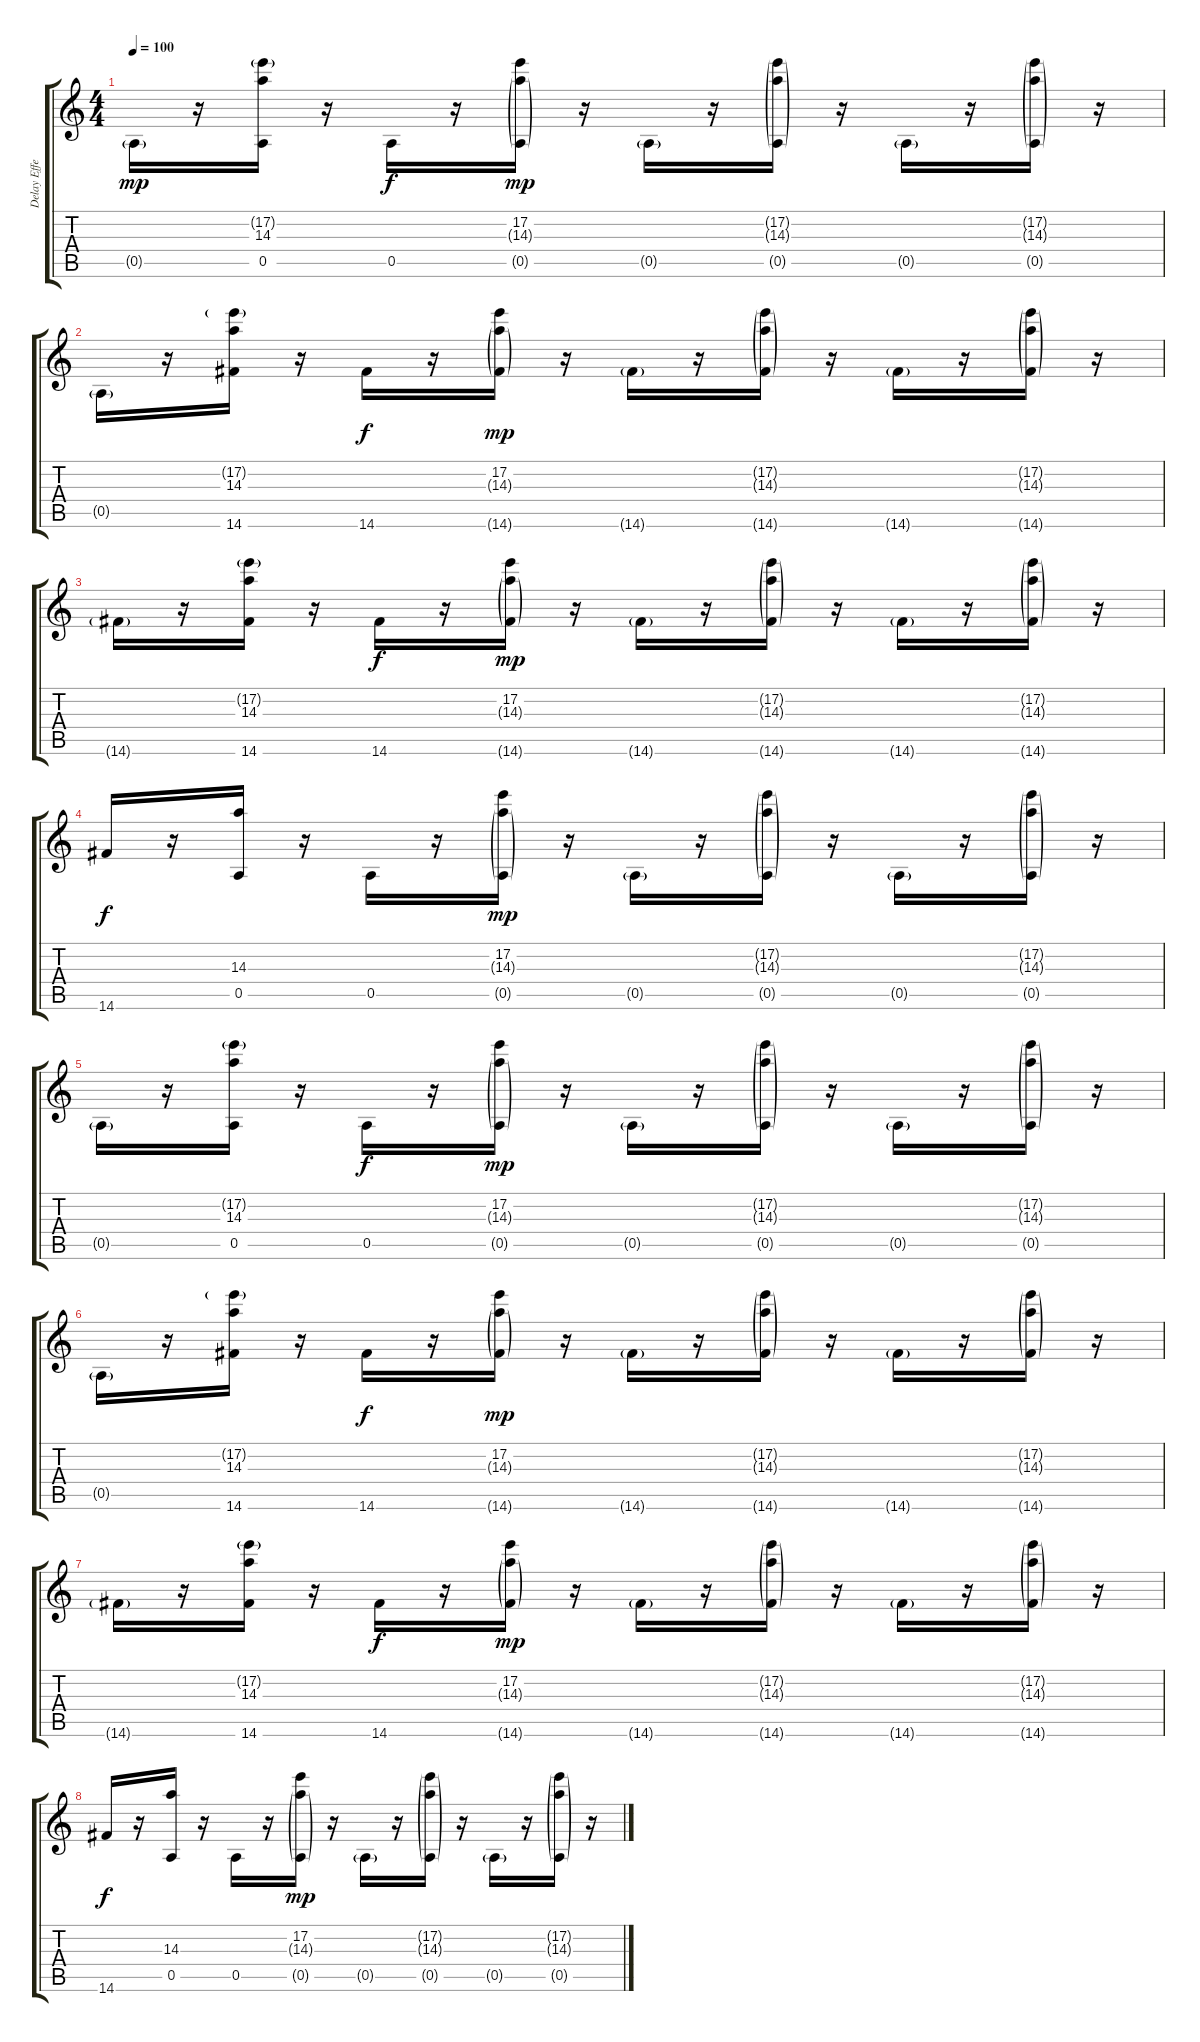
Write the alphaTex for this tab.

\track ("Delay Effect" "Delay Effe") {instrument electricguitarjazz}
\staff {score tabs}
\tuning (E4 B3 G3 D3 A2 E2) {hide}
\ts (4 4)
\tempo 100
\clef g2
\ks c
0.5{g}.16{dy mp} r.16 (17.2{g} 14.3 0.5).16 r.16 0.5.16{dy f} r.16 (17.2 14.3{g} 0.5{g}).16{dy mp} r.16 0.5{g}.16 r.16 (17.2{g} 14.3{g} 0.5{g}).16 r.16 0.5{g}.16 r.16 (17.2{g} 14.3{g} 0.5{g}).16 r.16 |
0.5{g}.16 r.16 (17.2{g} 14.3 14.6).16 r.16 14.6.16{dy f} r.16 (17.2 14.3{g} 14.6{g}).16{dy mp} r.16 14.6{g}.16 r.16 (17.2{g} 14.3{g} 14.6{g}).16 r.16 14.6{g}.16 r.16 (17.2{g} 14.3{g} 14.6{g}).16 r.16 |
14.6{g}.16 r.16 (17.2{g} 14.3 14.6).16 r.16 14.6.16{dy f} r.16 (17.2 14.3{g} 14.6{g}).16{dy mp} r.16 14.6{g}.16 r.16 (17.2{g} 14.3{g} 14.6{g}).16 r.16 14.6{g}.16 r.16 (17.2{g} 14.3{g} 14.6{g}).16 r.16 |
14.6.16{dy f} r.16 (14.3 0.5).16 r.16 0.5.16 r.16 (17.2 14.3{g} 0.5{g}).16{dy mp} r.16 0.5{g}.16 r.16 (17.2{g} 14.3{g} 0.5{g}).16 r.16 0.5{g}.16 r.16 (17.2{g} 14.3{g} 0.5{g}).16 r.16 |
0.5{g}.16 r.16 (17.2{g} 14.3 0.5).16 r.16 0.5.16{dy f} r.16 (17.2 14.3{g} 0.5{g}).16{dy mp} r.16 0.5{g}.16 r.16 (17.2{g} 14.3{g} 0.5{g}).16 r.16 0.5{g}.16 r.16 (17.2{g} 14.3{g} 0.5{g}).16 r.16 |
0.5{g}.16 r.16 (17.2{g} 14.3 14.6).16 r.16 14.6.16{dy f} r.16 (17.2 14.3{g} 14.6{g}).16{dy mp} r.16 14.6{g}.16 r.16 (17.2{g} 14.3{g} 14.6{g}).16 r.16 14.6{g}.16 r.16 (17.2{g} 14.3{g} 14.6{g}).16 r.16 |
14.6{g}.16 r.16 (17.2{g} 14.3 14.6).16 r.16 14.6.16{dy f} r.16 (17.2 14.3{g} 14.6{g}).16{dy mp} r.16 14.6{g}.16 r.16 (17.2{g} 14.3{g} 14.6{g}).16 r.16 14.6{g}.16 r.16 (17.2{g} 14.3{g} 14.6{g}).16 r.16 |
14.6.16{dy f} r.16 (14.3 0.5).16 r.16 0.5.16 r.16 (17.2 14.3{g} 0.5{g}).16{dy mp} r.16 0.5{g}.16 r.16 (17.2{g} 14.3{g} 0.5{g}).16 r.16 0.5{g}.16 r.16 (17.2{g} 14.3{g} 0.5{g}).16 r.16
